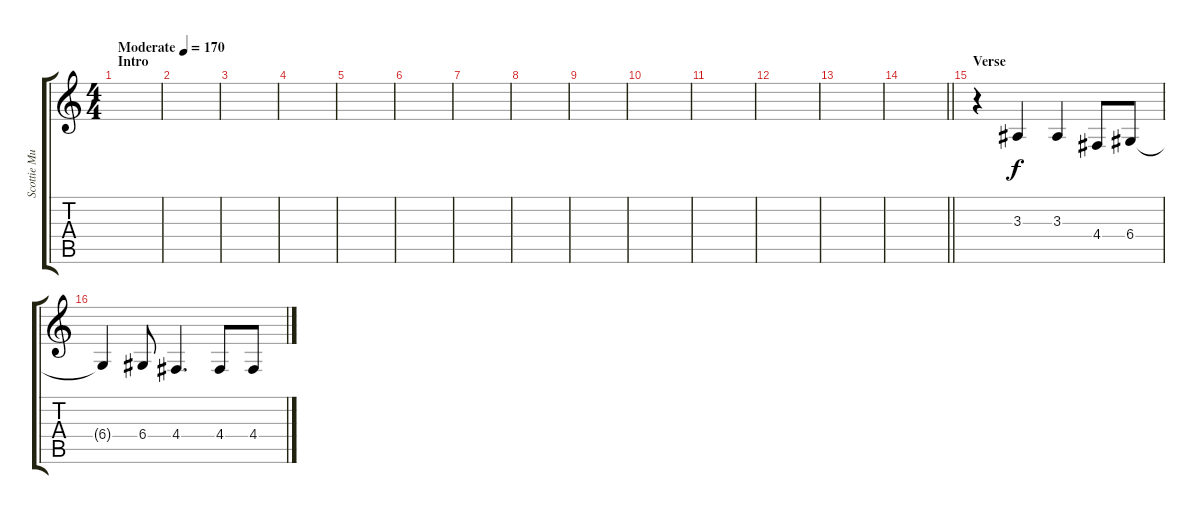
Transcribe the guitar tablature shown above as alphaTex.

\track ("Scottie Murphy - Vocals" "Scottie Mu") {instrument altosax}
\staff {score tabs}
\tuning (E4 B3 G3 D3 A2 E2) {hide}
\ts (4 4)
\section ("" "Intro")
\tempo (170 "Moderate")
\clef g2
\ks c
|
|
|
|
|
|
|
|
|
|
|
|
|
\barLineRight lightlight
|
\section ("" "Verse")
r.4 3.3.4 3.3.4 4.4.8 6.4.8 |
6.4{t}.4 6.4.8 4.4.4{d} 4.4.8 4.4.8
